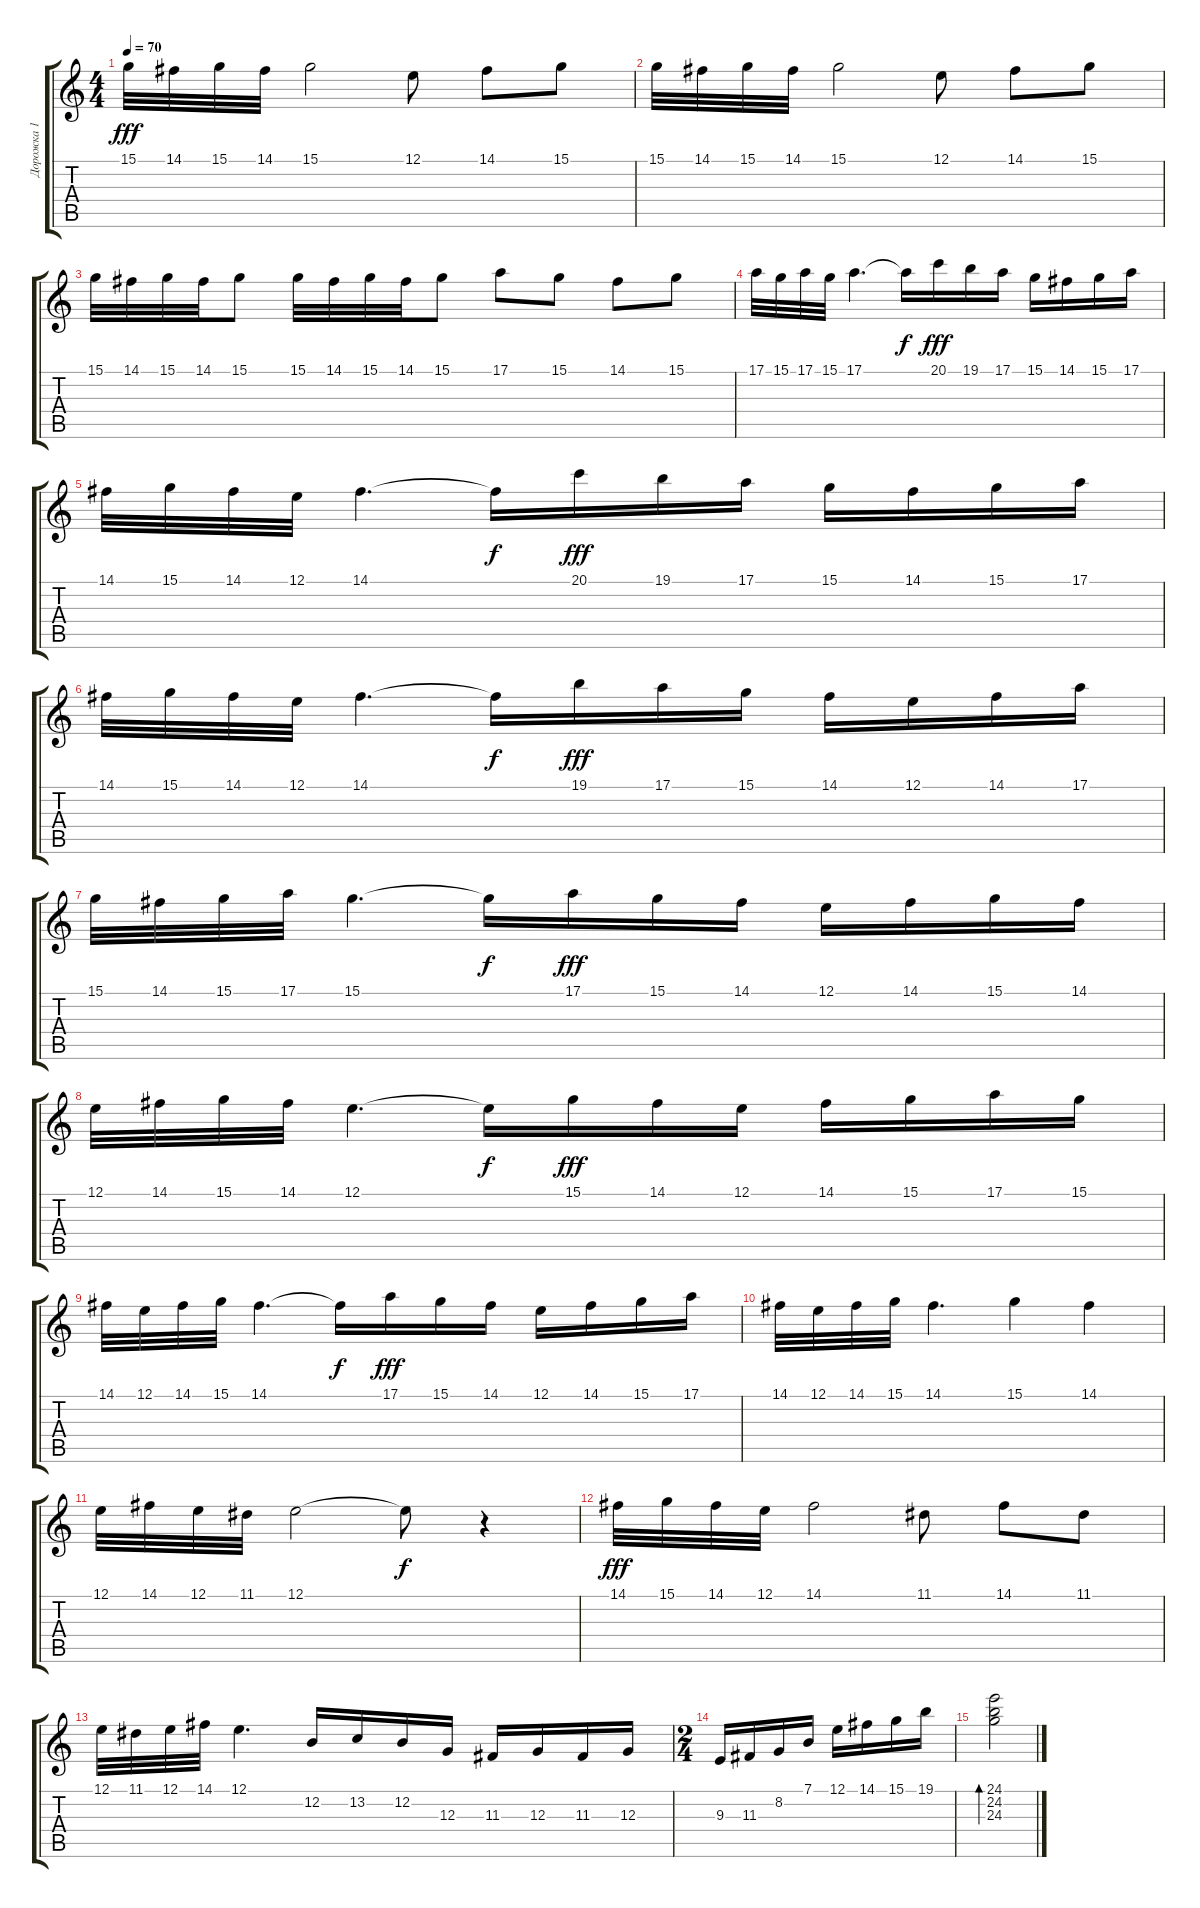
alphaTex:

\track ("Дорожка 1" "Дорожка 1") {instrument acousticgrandpiano}
\staff {score tabs}
\tuning (E4 B3 G3 D3 A2 E2) {hide}
\ts (4 4)
\tempo 70
\clef g2
\ks c
15.1.32{dy fff} 14.1.32 15.1.32 14.1.32 15.1.2 12.1.8 14.1.8 15.1.8 |
15.1.32 14.1.32 15.1.32 14.1.32 15.1.2 12.1.8 14.1.8 15.1.8 |
15.1.32 14.1.32 15.1.32 14.1.32 15.1.8 15.1.32 14.1.32 15.1.32 14.1.32 15.1.8 17.1.8 15.1.8 14.1.8 15.1.8 |
17.1.32 15.1.32 17.1.32 15.1.32 17.1.4{d} 17.1{t}.16{dy f} 20.1.16{dy fff} 19.1.16 17.1.16 15.1.16 14.1.16 15.1.16 17.1.16 |
14.1.32 15.1.32 14.1.32 12.1.32 14.1.4{d} 14.1{t}.16{dy f} 20.1.16{dy fff} 19.1.16 17.1.16 15.1.16 14.1.16 15.1.16 17.1.16 |
14.1.32 15.1.32 14.1.32 12.1.32 14.1.4{d} 14.1{t}.16{dy f} 19.1.16{dy fff} 17.1.16 15.1.16 14.1.16 12.1.16 14.1.16 17.1.16 |
15.1.32 14.1.32 15.1.32 17.1.32 15.1.4{d} 15.1{t}.16{dy f} 17.1.16{dy fff} 15.1.16 14.1.16 12.1.16 14.1.16 15.1.16 14.1.16 |
12.1.32 14.1.32 15.1.32 14.1.32 12.1.4{d} 12.1{t}.16{dy f} 15.1.16{dy fff} 14.1.16 12.1.16 14.1.16 15.1.16 17.1.16 15.1.16 |
14.1.32 12.1.32 14.1.32 15.1.32 14.1.4{d} 14.1{t}.16{dy f} 17.1.16{dy fff} 15.1.16 14.1.16 12.1.16 14.1.16 15.1.16 17.1.16 |
14.1.32 12.1.32 14.1.32 15.1.32 14.1.4{d} 15.1.4 14.1.4 |
12.1.32 14.1.32 12.1.32 11.1.32 12.1.2 12.1{t}.8{dy f} r.4 |
14.1.32{dy fff} 15.1.32 14.1.32 12.1.32 14.1.2 11.1.8 14.1.8 11.1.8 |
12.1.32 11.1.32 12.1.32 14.1.32 12.1.4{d} 12.2.16 13.2.16 12.2.16 12.3.16 11.3.16 12.3.16 11.3.16 12.3.16 |
\ts (2 4)
9.3.16 11.3.16 8.2.16 7.1.16 12.1.16 14.1.16 15.1.16 19.1.16 |
(24.1 24.2 24.3).2{bd 240}
